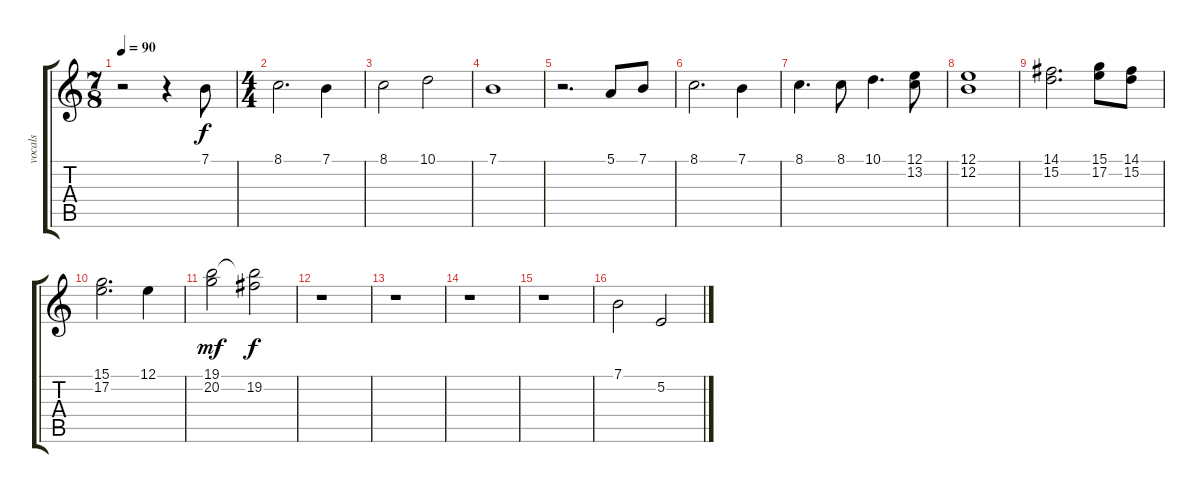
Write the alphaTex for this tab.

\track ("vocals" "vocals") {instrument violin}
\staff {score tabs}
\tuning (E4 B3 G3 D3 A2 E2) {hide}
\ts (7 8)
\tempo 90
\clef g2
\ks c
r.2{dy f} r.4 7.1.8 |
\ts (4 4)
8.1.2{d} 7.1.4 |
8.1.2 10.1.2 |
7.1.1 |
r.2{d} 5.1.8 7.1.8 |
8.1.2{d} 7.1.4 |
8.1.4{d} 8.1.8 10.1.4{d} (12.1 13.2).8 |
(12.1 12.2).1 |
(14.1 15.2).2{d} (15.1 17.2).8 (14.1 15.2).8 |
(15.1 17.2).2{d} 12.1.4 |
(19.1 20.2).2{dy mf} (19.1{t} 19.2).2{dy f} |
r.1 |
r.1 |
r.1 |
r.1 |
7.1.2 5.2.2
